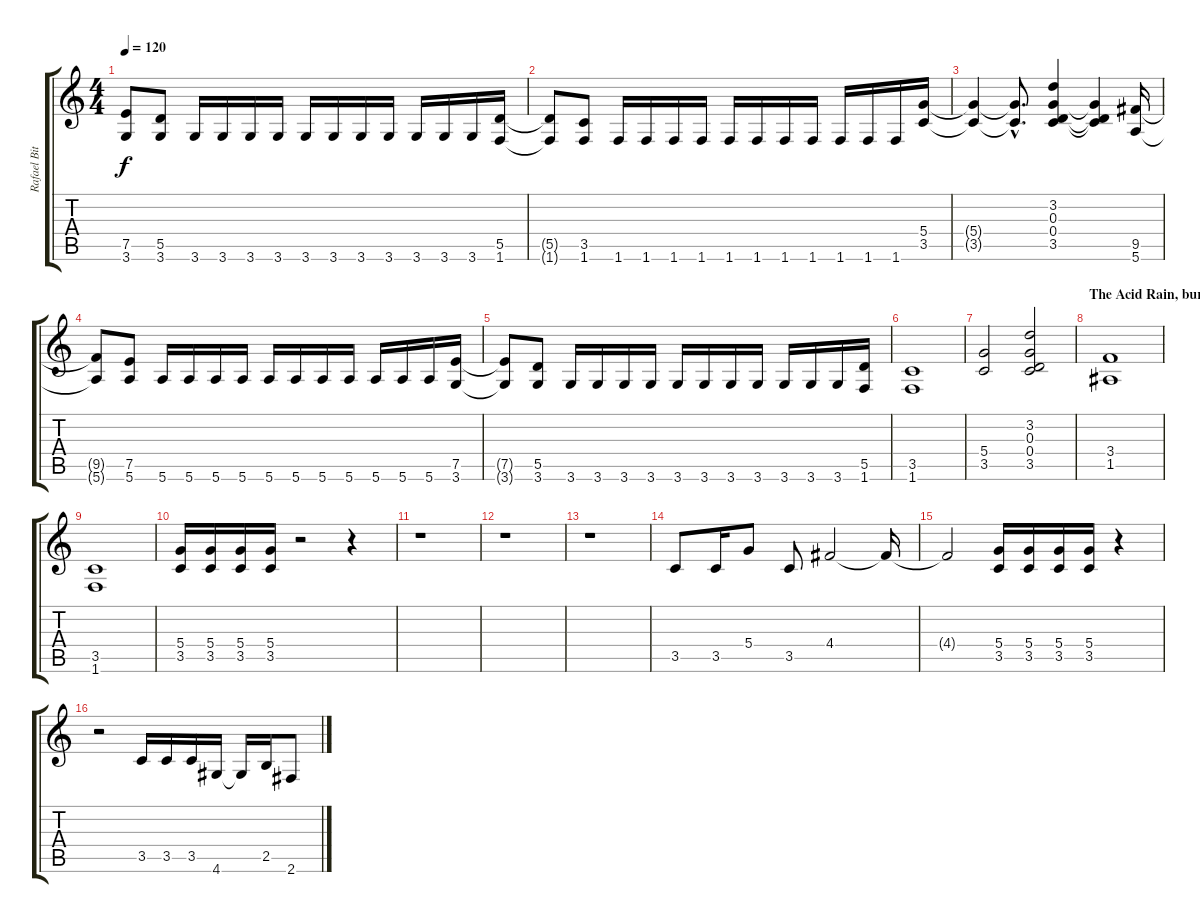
\track ("Rafael Bittencourt" "Rafael Bit") {instrument distortionguitar}
\staff {score tabs}
\tuning (E4 B3 G3 D3 A2 E2) {hide}
\ts (4 4)
\tempo 120
\clef g2
\ks c
(7.5{t} 3.6{t}).8{dy f} (5.5 3.6).8 3.6.16 3.6.16 3.6.16 3.6.16 3.6.16 3.6.16 3.6.16 3.6.16 3.6.16 3.6.16 3.6.16 (5.5 1.6).16 |
(5.5{t} 1.6{t}).8 (3.5 1.6).8 1.6.16 1.6.16 1.6.16 1.6.16 1.6.16 1.6.16 1.6.16 1.6.16 1.6.16 1.6.16 1.6.16 (5.4 3.5).16 |
(5.4{t} 3.5{t}).4 (5.4{hac t} 3.5{hac t}).8{d} (3.2 0.3 0.4 3.5).4 (0.3{t} 0.4{t} 3.5{t}).4 (9.5 5.6).16 |
(9.5{t} 5.6{t}).8 (7.5 5.6).8 5.6.16 5.6.16 5.6.16 5.6.16 5.6.16 5.6.16 5.6.16 5.6.16 5.6.16 5.6.16 5.6.16 (7.5 3.6).16 |
(7.5{t} 3.6{t}).8 (5.5 3.6).8 3.6.16 3.6.16 3.6.16 3.6.16 3.6.16 3.6.16 3.6.16 3.6.16 3.6.16 3.6.16 3.6.16 (5.5 1.6).16 |
(3.5 1.6).1 |
(5.4 3.5).2 (3.2 0.3 0.4 3.5).2 |
\section ("" "The Acid Rain, burn your eyes !!!")
(3.4 1.5).1 |
(3.5 1.6).1 |
(5.4 3.5).16 (5.4 3.5).16 (5.4 3.5).16 (5.4 3.5).16 r.2 r.4 |
r.1 |
r.1 |
r.1 |
3.5.8 3.5.16 5.4.8 3.5.8 4.4.2 4.4{t}.16 |
4.4{t}.2 (5.4 3.5).16 (5.4 3.5).16 (5.4 3.5).16 (5.4 3.5).16 r.4 |
r.2 3.5.16 3.5.16 3.5.16 4.6.16 4.6{t}.16 2.5.16 2.6.8
